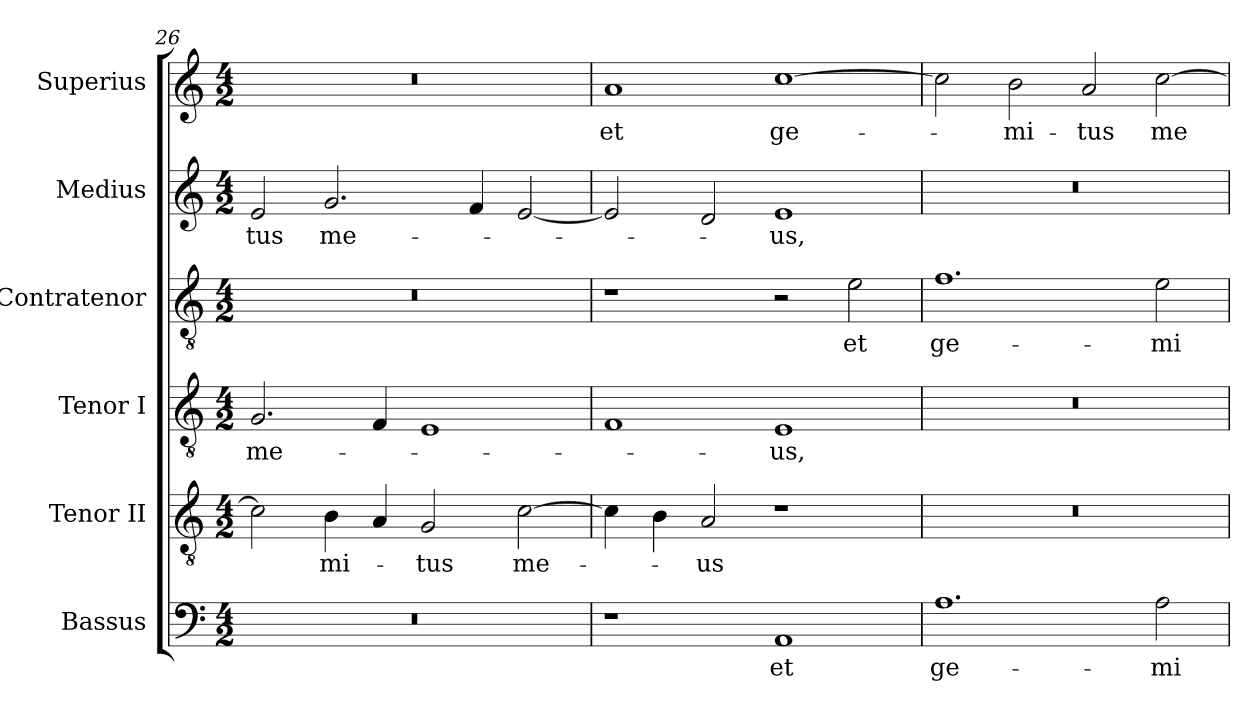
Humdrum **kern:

**kern	**text	**kern	**text	**kern	**text	**kern	**text	**kern	**text	**kern	**text
*part6	*part6	*part5	*part5	*part4	*part4	*part3	*part3	*part2	*part2	*part1	*part1
*staff6	*staff6	*staff5	*staff5	*staff4	*staff4	*staff3	*staff3	*staff2	*staff2	*staff1	*staff1
*I"Bassus	*	*I"Tenor II	*	*I"Tenor I	*	*I"Contratenor	*	*I"Medius	*	*I"Superius	*
*I'B.	*	*I'T. II	*	*I'T. I	*	*I'Ct.	*	*I'M.	*	*I'S.	*
*clefF4	*	*clefGv2	*	*clefGv2	*	*clefGv2	*	*clefG2	*	*clefG2	*
*	*	*ITrd7c12	*	*ITrd7c12	*	*ITrd7c12	*	*	*	*	*
*k[]	*	*k[]	*	*k[]	*	*k[]	*	*k[]	*	*k[]	*
*C:	*	*C:	*	*C:	*	*C:	*	*C:	*	*C:	*
*M4/2	*	*M4/2	*	*M4/2	*	*M4/2	*	*M4/2	*	*M4/2	*
=26	=26	=26	=26	=26	=26	=26	=26	=26	=26	=26	=26
!LO:N:vis=1	!	!	!	!	!	!	!	!	!	!	!
!	!	!	!	!	!LO:LY:b:color=#000000	!LO:N:vis=1	!	!	!	!	!
!	!	!	!	!	!	!	!	!	!LO:LY:b:color=#000000	!LO:N:vis=1	!
0r	.	2Ci\]	.	2.GGi/	me-	0r	.	2ei/	-tus	0r	.
!	!	!	!LO:LY:b:color=#000000	!	!	!	!	!	!	!	!
!	!	!	!	!	!	!	!	!	!LO:LY:b:color=#000000	!	!
.	.	4BBi\	-mi-	.	.	.	.	2.gi/	me-	.	.
.	.	4AAi/	.	4FFi/	.	.	.	.	.	.	.
!	!	!	!LO:LY:b:color=#000000	!	!	!	!	!	!	!	!
.	.	2GGi/	-tus	1EEi	.	.	.	.	.	.	.
.	.	.	.	.	.	.	.	4fi/	.	.	.
!	!	!	!LO:LY:b:color=#000000	!	!	!	!	!	!	!	!
.	.	[>2Ci\	me-	.	.	.	.	[<2ei/	.	.	.
=27	=27	=27	=27	=27	=27	=27	=27	=27	=27	=27	=27
!	!	!	!	!	!	!	!	!	!	!	!LO:LY:b:color=#000000
1r	.	4Ci\]	.	1FFi	.	1r	.	2ei/]	.	1ai	et
.	.	4BBi\	.	.	.	.	.	.	.	.	.
!	!	!	!LO:LY:b:color=#000000	!	!	!	!	!	!	!	!
.	.	2AAi/	-us	.	.	.	.	2di/	.	.	.
!	!LO:LY:b:color=#000000	!	!	!	!	!	!	!	!	!	!
!	!	!	!	!	!LO:LY:b:color=#000000	!	!	!	!	!	!
!	!	!	!	!	!	!	!	!	!LO:LY:b:color=#000000	!	!
!	!	!	!	!	!	!	!	!	!	!	!LO:LY:b:color=#000000
1AAi	et	1r	.	1EEi	-us,	2r	.	1ei	-us,	[>1cci	ge-
!	!	!	!	!	!	!	!LO:LY:b:color=#000000	!	!	!	!
.	.	.	.	.	.	2Ei\	et	.	.	.	.
!!LO:PB:g=z
=28	=28	=28	=28	=28	=28	=28	=28	=28	=28	=28	=28
!	!LO:LY:b:color=#000000	!LO:N:vis=1	!	!LO:N:vis=1	!	!	!	!	!	!	!
!	!	!	!	!	!	!	!LO:LY:b:color=#000000	!LO:N:vis=1	!	!	!
1.Ai	ge-	0r	.	0r	.	1.Fi	ge-	0r	.	2cci\]	.
!	!	!	!	!	!	!	!	!	!	!	!LO:LY:b:color=#000000
.	.	.	.	.	.	.	.	.	.	2bi\	-mi-
!	!	!	!	!	!	!	!	!	!	!	!LO:LY:b:color=#000000
.	.	.	.	.	.	.	.	.	.	2ai/	-tus
!	!LO:LY:b:color=#000000	!	!	!	!	!	!	!	!	!	!
!	!	!	!	!	!	!	!LO:LY:b:color=#000000	!	!	!	!
!	!	!	!	!	!	!	!	!	!	!	!LO:LY:b:color=#000000
2Ai\	-mi-	.	.	.	.	2Ei\	-mi-	.	.	[>2cci\	me-
=	=	=	=	=	=	=	=	=	=	=	=
*-	*-	*-	*-	*-	*-	*-	*-	*-	*-	*-	*-
